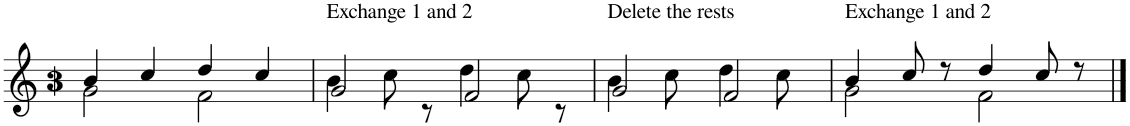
**kern
*part1
*staff1
*I"Violin
*I'Vln.
*clefG2
*k[]
*M4/4
=1
*^
4b/	2g\
4cc/	.
4dd/	2f\
4cc/	.
=2	=2
!LO:TX:a:t=Exchange 1 and 2	!
2g/	4b\
.	8cc\
.	8r
2f/	4dd\
.	8cc\
.	8r
=3	=3
!LO:TX:a:t=Delete the rests	!
2g/	4b\
.	8cc\
.	8ryy
2f/	4dd\
.	8cc\
.	8ryy
=4	=4
!LO:TX:a:t=Exchange 1 and 2	!
4b/	2g\
8cc/	.
8r	.
4dd/	2f\
8cc/	.
8r	.
*v	*v
==
*-
